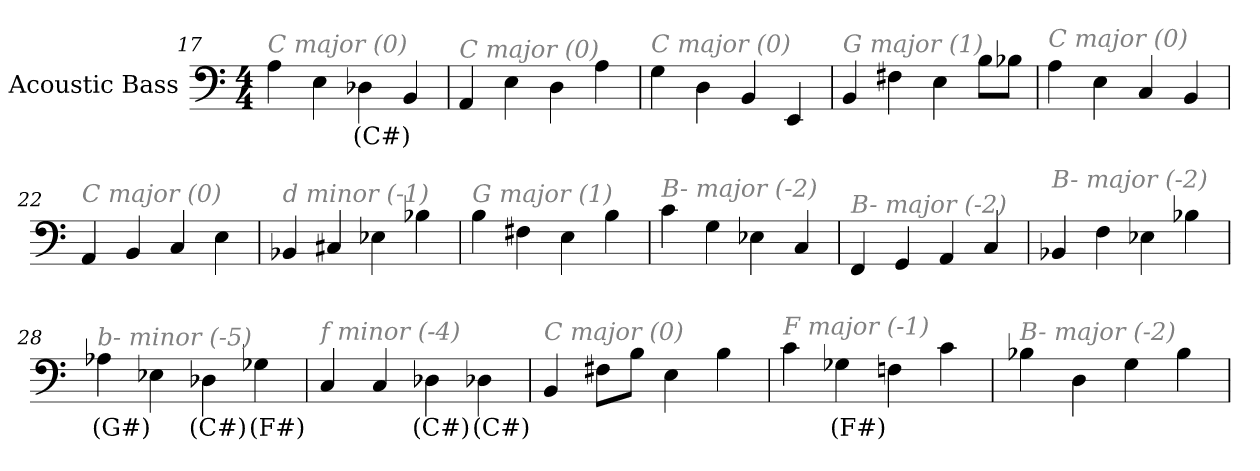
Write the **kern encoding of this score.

**kern	**text
*part1	*part1
*staff1	*staff1
*I"Acoustic Bass	*
*clefF4	*
*ITrd7c12	*
*k[]	*
*C:	*
*M4/4	*
=17	=17
!LO:TX:i:color=#808080:t=C major (0)	!
4AA	.
4EE	.
4DD-Xi	(C#)
4BBB	.
=18	=18
!LO:TX:i:color=#808080:t=C major (0)	!
4AAA	.
4EE	.
4DD	.
4AA	.
=19	=19
!LO:TX:i:color=#808080:t=C major (0)	!
4GG	.
4DD	.
4BBB	.
4EEE	.
=20	=20
!LO:TX:i:color=#808080:t=G major (1)	!
4BBB	.
4FF#X	.
4EE	.
8BBL	.
8BB-XJ	.
=21	=21
!LO:TX:i:color=#808080:t=C major (0)	!
4AA	.
4EE	.
4CC	.
4BBB	.
=22	=22
!LO:TX:i:color=#808080:t=C major (0)	!
4AAA	.
4BBB	.
4CC	.
4EE	.
=23	=23
!LO:TX:i:color=#808080:t=d minor (-1)	!
4BBB-X	.
4CC#X	.
4EE-X	.
4BB-X	.
=24	=24
!LO:TX:i:color=#808080:t=G major (1)	!
4BB	.
4FF#X	.
4EE	.
4BB	.
=25	=25
!LO:TX:i:color=#808080:t=B- major (-2)	!
4C	.
4GG	.
4EE-X	.
4CC	.
=26	=26
!LO:TX:i:color=#808080:t=B- major (-2)	!
4FFF	.
4GGG	.
4AAA	.
4CC	.
=27	=27
!LO:TX:i:color=#808080:t=B- major (-2)	!
4BBB-X	.
4FF	.
4EE-X	.
4BB-X	.
=28	=28
!LO:TX:i:color=#808080:t=b- minor (-5)	!
4AA-Xi	(G#)
4EE-X	.
4DD-Xi	(C#)
4GG-Xi	(F#)
=29	=29
!LO:TX:i:color=#808080:t=f minor (-4)	!
4CC	.
4CC	.
4DD-Xi	(C#)
4DD-Xi	(C#)
=30	=30
!LO:TX:i:color=#808080:t=C major (0)	!
4BBB	.
8FF#XL	.
8BBJ	.
4EE	.
4BB	.
=31	=31
!LO:TX:i:color=#808080:t=F major (-1)	!
4C	.
4GG-Xi	(F#)
4FFn	.
4C	.
=32	=32
!LO:TX:i:color=#808080:t=B- major (-2)	!
4BB-X	.
4DD	.
4GG	.
4BB-	.
=	=
*-	*-
